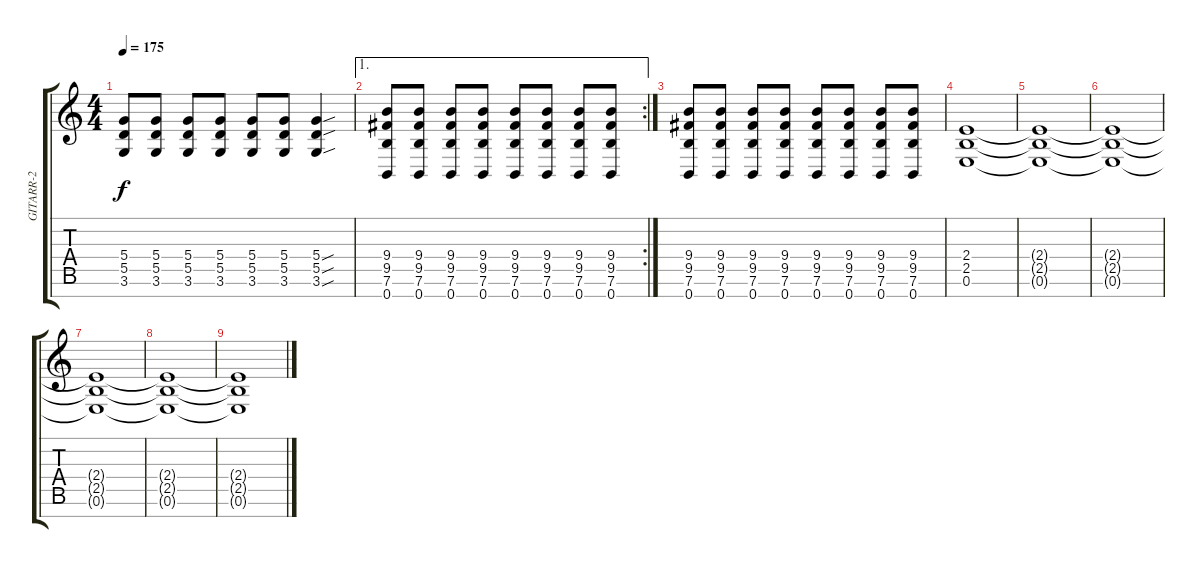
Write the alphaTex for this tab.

\track ("GITARR-2" "GITARR-2") {instrument distortionguitar}
\staff {score tabs}
\tuning (E4 B3 G3 D3 A2 E2 B1) {hide}
\ts (4 4)
\tempo 175
\clef g2
\ks c
(5.4 5.5 3.6).8{dy f} (5.4 5.5 3.6).8 (5.4 5.5 3.6).8 (5.4 5.5 3.6).8 (5.4 5.5 3.6).8 (5.4 5.5 3.6).8 (5.4{sou} 5.5{sou} 3.6{sou}).4 |
\ae 1
\rc 2
(9.4 9.5 7.6 0.7).8 (9.4 9.5 7.6 0.7).8 (9.4 9.5 7.6 0.7).8 (9.4 9.5 7.6 0.7).8 (9.4 9.5 7.6 0.7).8 (9.4 9.5 7.6 0.7).8 (9.4 9.5 7.6 0.7).8 (9.4 9.5 7.6 0.7).8 |
(9.4 9.5 7.6 0.7).8 (9.4 9.5 7.6 0.7).8 (9.4 9.5 7.6 0.7).8 (9.4 9.5 7.6 0.7).8 (9.4 9.5 7.6 0.7).8 (9.4 9.5 7.6 0.7).8 (9.4 9.5 7.6 0.7).8 (9.4 9.5 7.6 0.7).8 |
(2.4 2.5 0.6).1 |
(2.4{t} 2.5{t} 0.6{t}).1 |
(2.4{t} 2.5{t} 0.6{t}).1 |
(2.4{t} 2.5{t} 0.6{t}).1 |
(2.4{t} 2.5{t} 0.6{t}).1 |
(2.4{t} 2.5{t} 0.6{t}).1
